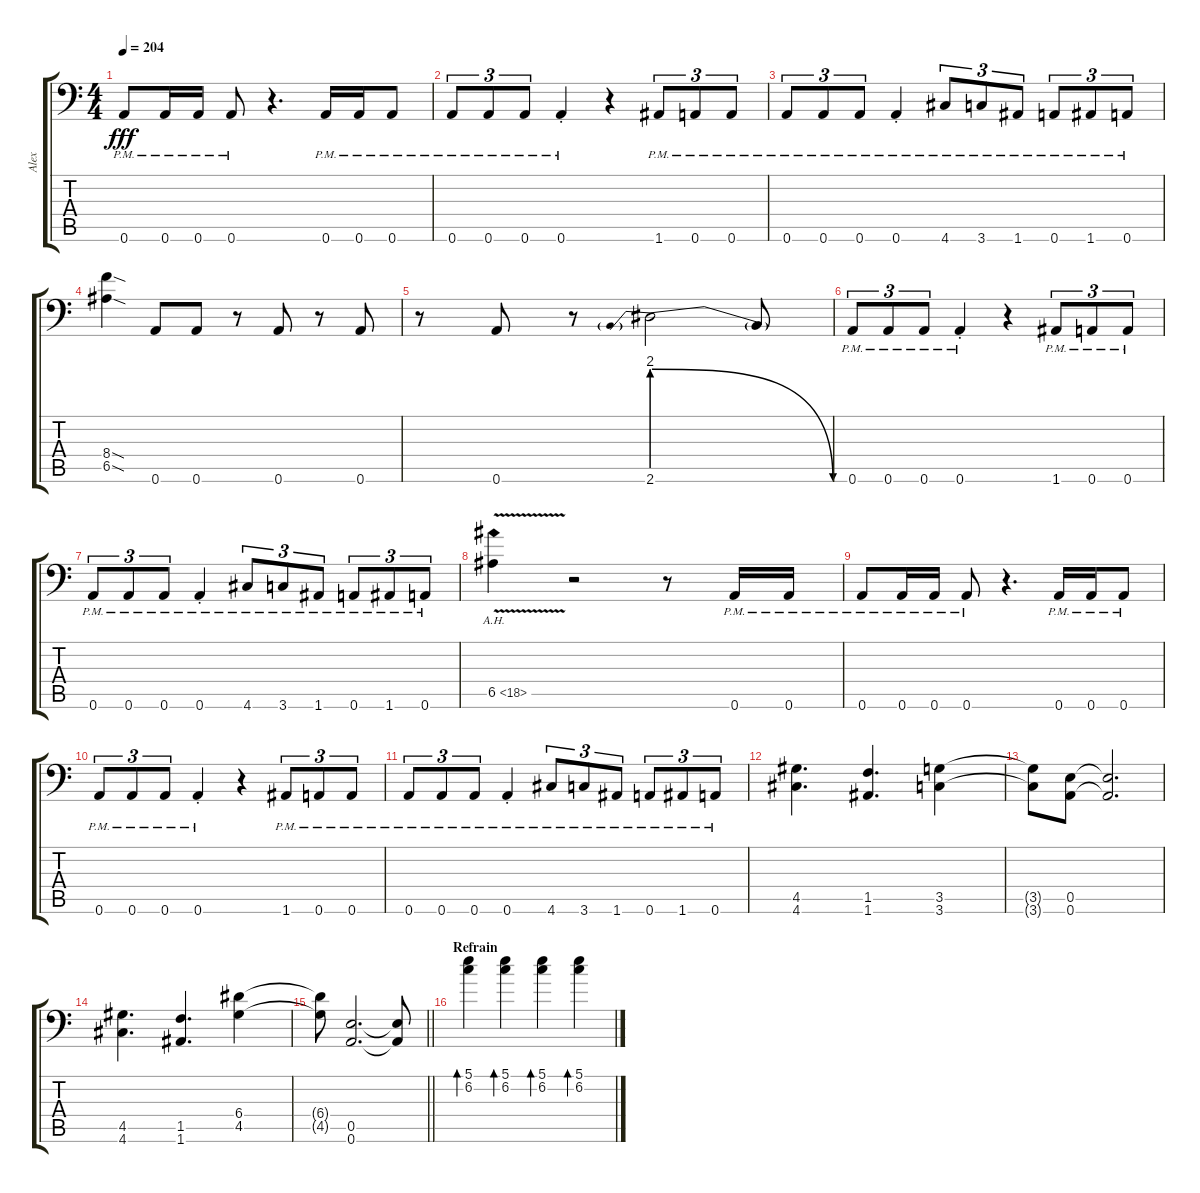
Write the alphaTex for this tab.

\track ("Alex" "Alex") {instrument distortionguitar}
\staff {score tabs}
\tuning (B3 Gb3 D3 A2 E2 A1) {hide}
\ts (4 4)
\tempo 204
\clef f4
\ks c
0.6{pm}.8{dy fff} 0.6{pm}.16 0.6{pm}.16 0.6{pm}.8 r.4{d} 0.6{pm}.16 0.6{pm}.16 0.6{pm}.8 |
0.6{pm}.8{tu (3 2)} 0.6{pm}.8{tu (3 2)} 0.6{pm}.8{tu (3 2)} 0.6{pm st}.4 r.4 1.6{pm}.8{tu (3 2)} 0.6{pm}.8{tu (3 2)} 0.6{pm}.8{tu (3 2)} |
0.6{pm}.8{tu (3 2)} 0.6{pm}.8{tu (3 2)} 0.6{pm}.8{tu (3 2)} 0.6{pm st}.4 4.6{pm}.8{tu (3 2)} 3.6{pm}.8{tu (3 2)} 1.6{pm}.8{tu (3 2)} 0.6{pm}.8{tu (3 2)} 1.6{pm}.8{tu (3 2)} 0.6{pm}.8{tu (3 2)} |
(8.4{sod} 6.5{sod}).4 0.6.8 0.6.8 r.8 0.6.8 r.8 0.6.8 |
r.8 0.6.8 r.8 2.6{be (prebendrelease 0 8 60 0)}.2 2.6{t}.8 |
0.6{pm}.8{tu (3 2)} 0.6{pm}.8{tu (3 2)} 0.6{pm}.8{tu (3 2)} 0.6{pm st}.4 r.4 1.6{pm}.8{tu (3 2)} 0.6{pm}.8{tu (3 2)} 0.6{pm}.8{tu (3 2)} |
0.6{pm}.8{tu (3 2)} 0.6{pm}.8{tu (3 2)} 0.6{pm}.8{tu (3 2)} 0.6{pm st}.4 4.6{pm}.8{tu (3 2)} 3.6{pm}.8{tu (3 2)} 1.6{pm}.8{tu (3 2)} 0.6{pm}.8{tu (3 2)} 1.6{pm}.8{tu (3 2)} 0.6{pm}.8{tu (3 2)} |
6.5{ah 12 v}.4 r.2 r.8 0.6{pm}.16 0.6{pm}.16 |
0.6{pm}.8 0.6{pm}.16 0.6{pm}.16 0.6{pm}.8 r.4{d} 0.6{pm}.16 0.6{pm}.16 0.6{pm}.8 |
0.6{pm}.8{tu (3 2)} 0.6{pm}.8{tu (3 2)} 0.6{pm}.8{tu (3 2)} 0.6{pm st}.4 r.4 1.6{pm}.8{tu (3 2)} 0.6{pm}.8{tu (3 2)} 0.6{pm}.8{tu (3 2)} |
0.6{pm}.8{tu (3 2)} 0.6{pm}.8{tu (3 2)} 0.6{pm}.8{tu (3 2)} 0.6{pm st}.4 4.6{pm}.8{tu (3 2)} 3.6{pm}.8{tu (3 2)} 1.6{pm}.8{tu (3 2)} 0.6{pm}.8{tu (3 2)} 1.6{pm}.8{tu (3 2)} 0.6{pm}.8{tu (3 2)} |
(4.5 4.6).4{d} (1.5 1.6).4{d} (3.5 3.6).4 |
(3.5{t} 3.6{t}).8 (0.5 0.6).8 (0.5{t} 0.6{t}).2{d} |
(4.5 4.6).4{d} (1.5 1.6).4{d} (6.4 4.5).4 |
\barLineRight lightlight
(6.4{t} 4.5{t}).8 (0.5 0.6).2{d} (0.5{t} 0.6{t}).8 |
\section ("" "Refrain")
(5.1 6.2).4{bd 240 volume 11 balance 13 instrument acousticguitarsteel} (5.1 6.2).4{bd 240} (5.1 6.2).4{bd 240} (5.1 6.2).4{bd 240}
